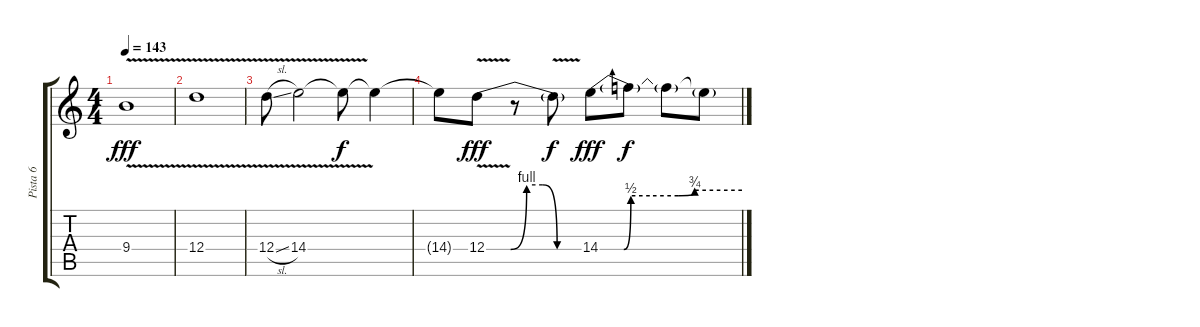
\track ("Pista 6" "Pista 6") {instrument overdrivenguitar}
\staff {score tabs}
\tuning (E4 B3 G3 D3 A2 E2) {hide}
\ts (4 4)
\tempo 143
\clef g2
\ks c
9.4{v}.1{dy fff} |
12.4{v}.1 |
12.4{v sl}.8 14.4{v}.2 14.4{t}.8{dy f} 14.4{t}.4 |
14.4{t}.8 12.4{be (custom 0 0 15 0 25 4 35 4 44 0 60 0) v}.8{dy fff} r.8 12.4{t}.8{dy f} 14.4{be (custom 0 0 5 0 10 0 13 2 21 2 33 2 40 3 60 3)}.8{dy fff} 14.4{t}.8{dy f} 14.4{t}.8 14.4{t}.8
